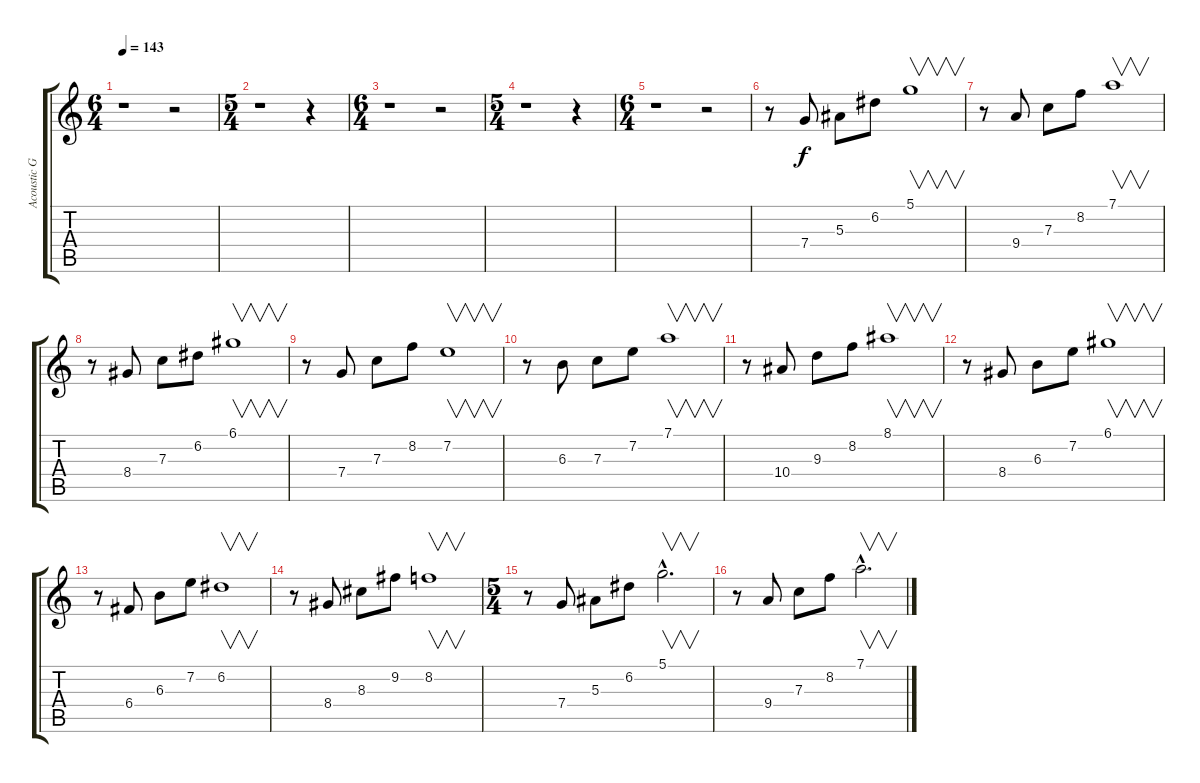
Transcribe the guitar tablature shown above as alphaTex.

\track ("Acoustic Guitar" "Acoustic G") {instrument acousticguitarsteel}
\staff {score tabs}
\tuning (D4 A3 F3 C3 G2 D2) {hide}
\ts (6 4)
\tempo 143
\clef g2
\ks c
r.1{dy f} r.2 |
\ts (5 4)
r.1 r.4 |
\ts (6 4)
r.1 r.2 |
\ts (5 4)
r.1 r.4 |
\ts (6 4)
r.1 r.2 |
r.8 7.4.8 5.3.8 6.2.8 5.1.1{v} |
r.8 9.4.8 7.3.8 8.2.8 7.1.1{v} |
r.8 8.4.8 7.3.8 6.2.8 6.1.1{v} |
r.8 7.4.8 7.3.8 8.2.8 7.2.1{v} |
r.8 6.3.8 7.3.8 7.2.8 7.1.1{v} |
r.8 10.4.8 9.3.8 8.2.8 8.1.1{v} |
r.8 8.4.8 6.3.8 7.2.8 6.1.1{v} |
r.8 6.4.8 6.3.8 7.2.8 6.2.1{v} |
r.8 8.4.8 8.3.8 9.2.8 8.2.1{v} |
\ts (5 4)
r.8 7.4.8 5.3.8 6.2.8 5.1{hac}.2{v d} |
r.8 9.4.8 7.3.8 8.2.8 7.1{hac}.2{v d}
